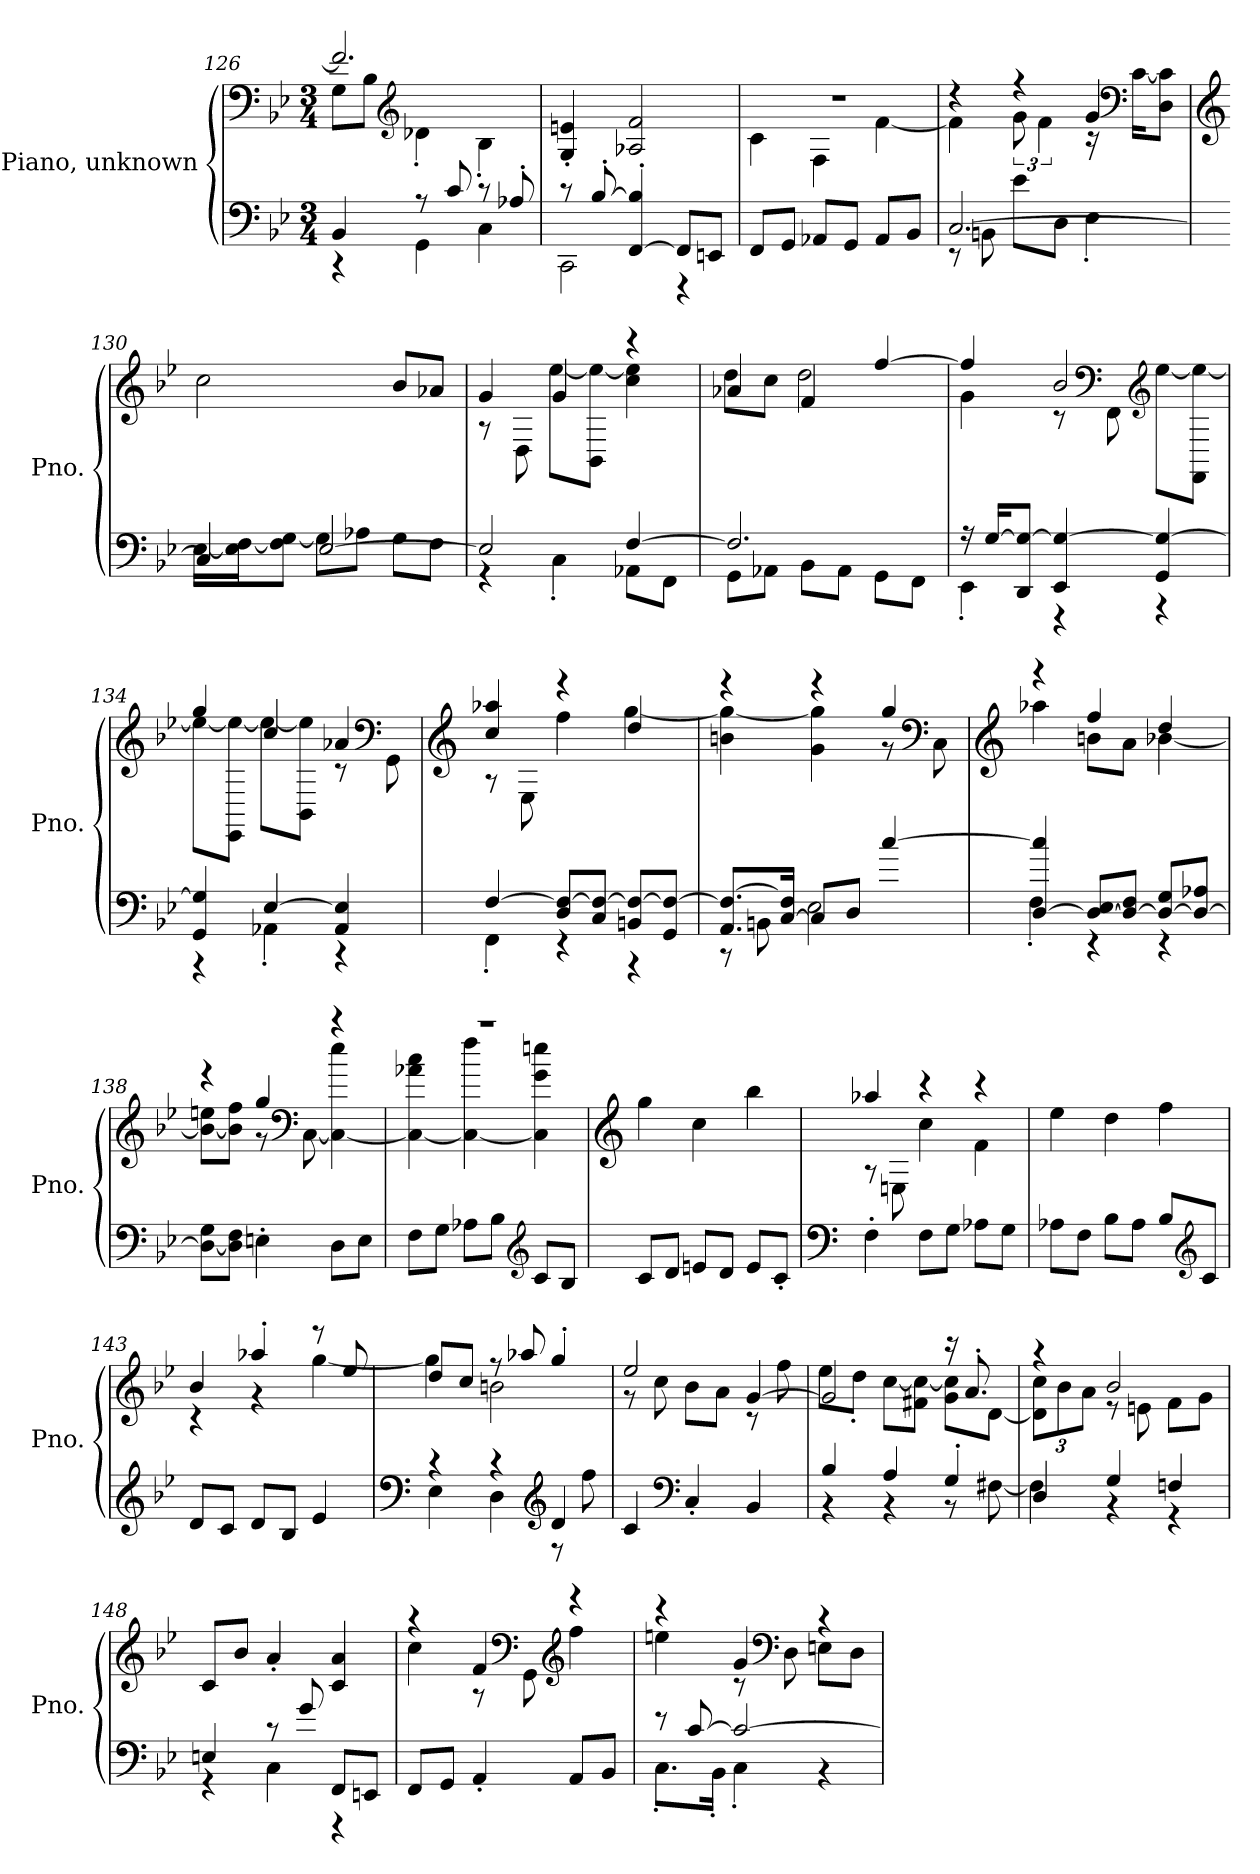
**kern	**kern
*part1	*part1
*staff2	*staff1
*I"Piano, unknown	*
*I'Pno.	*
*clefF4	*clefF4
*k[b-e-]	*k[b-e-]
*M3/4	*M3/4
=126	=126
*^	*^
4BB-/	4r	2.f/]	8G\L
.	.	.	8B-\J
*	*	*clefG2	*
8r	4GG\	.	4d-X'\
8c/	.	.	.
8r	4C\	.	4B-'\
8A-X'/	.	.	.
*	*	*v	*v
=127	=127	=127
8r	2CC\	4G/' 4en/'
[8B-'/	.	.
[4FF/' 4B-/]'	.	2A-X/ 2f/
8FF/L]	4r	.
8EEn/J	.	.
*v	*v	*
!!LO:LB:g=z
=128	=128
*	*^
8FF/L	2.r	4c\
8GG/J	.	.
8AA-X/L	.	4F\
8GG/J	.	.
8AA-/L	.	[4f\
8BB-/J	.	.
=129	=129	=129
*^	*	*
[2.C/	8r	4r	4f\]
.	8BBn\	.	.
.	8e-\L	4r	12g\
.	.	.	6f\
.	8D\J	.	.
.	4E-'\	4g/	16r
*	*	*clefF4	*
.	.	.	[16c\KL
.	.	.	8D\ 8c\]J
*	*	*v	*v
=130	=130	=130
*	*	*clefG2
4C/]	[16E-\LL	2cc\
.	16E-\] [16F\J	.
.	8F\] [8G\J	.
[2E-/	8G\L]	.
.	8A-X\J	.
.	8G\L	8b-/L
.	8F\J	8a-X/J
=131	=131	=131
*	*	*^
2E-/]	4r	4g/	8r
.	.	.	8D\
.	4C'\	4g/	[8ee-\L
.	.	.	8BB-\ 8ee-\_J
[4F/	8AA-X\L	4r	4cc\ 4ee-\]
.	8FF\J	.	.
!!LO:PB:g=z	!!
=132	=132	=132	=132
2.F/]	8GG\L	4a-X/	8dd\L
.	8AA-X\J	.	8cc\J
.	8BB-\L	4f/	2dd\
.	8AA-\J	.	.
.	8GG\L	[4ff/	.
.	8FF\J	.	.
=133	=133	=133	=133
16r	4EE-'\	4ff/]	4g\
[16G/KL	.	.	.
8DD/ 8G/_J	.	.	.
4EE-/ 4G/_	4r	2b-/	8r
*	*	*clefF4	*
.	.	.	8FF\
*	*	*clefG2	*
4GG/ 4G/_	4r	.	[8ee-\L
.	.	.	8FF\ 8ee-\_J
=134	=134	=134	=134
4GG/ 4G/]	4r	4gg/	8ee-\L_
.	.	.	8EE-\ 8ee-\_J
[4E-/	4AA-X'\	4cc/	8ee-\L_
.	.	.	8BB-\ 8ee-\]J
4AA-/ 4E-/]	4r	4a-X/	8r
*	*	*clefF4	*
.	.	.	8GG\
=135	=135	=135	=135
*	*	*clefG2	*
[4F/	4FF'\	4cc/ 4aa-X/	8r
.	.	.	8E-\
8D/ 8F/_L	4r	4r	4ff\
8C/ 8F/_J	.	.	.
8BBn/ 8F/_L	4r	4dd/	[4gg\
8GG/ 8F/_J	.	.	.
!!LO:LB:g=z	!!
=136	=136	=136	=136
8.AA/ 8.F/_L	8r	4r	4bn\ 4gg\_
.	8BBn\	.	.
[16C/ 16F/]Jk	.	.	.
8C/L]	2E-\	4r	4g\ 4gg\]
8D/J	.	.	.
[4cc/	.	4gg/	8r
*	*	*clefF4	*
.	.	.	8C\
=137	=137	=137	=137
*	*	*clefG2	*
[4D/ 4cc/]	4F'\	4r	4aa-X\
8D/_ 8E-/L	4r	4ff/	8bn\L
8D/_ 8F/J	.	.	8a\J
8D/_ 8G/L	4r	4dd/	[4b-X\
8D/_ 8A-X/J	.	.	.
*v	*v	*	*
=138	=138	=138
8D\_ 8G\L	4r	8b-\_ 8een\L
8D\] 8F\J	.	8b-\] 8ff\J
4En'\	4gg/	8r
*	*clefF4	*
.	.	[8C\
8D\L	4r	4C\_ 4ee\
8E\J	.	.
=139	=139	=139
8F\L	2.r	4C\_ 4a-X\ 4cc\
8G\J	.	.
8A-X\L	.	4C\_ 4ff\
8B-\J	.	.
*clefG2	*	*
8c/L	.	4C\] 4g\ 4een\
8B-/J	.	.
*	*v	*v
!!LO:LB:g=z
=140	=140
*	*clefG2
8c/L	4gg\
8d/J	.
8en/L	4cc\
8d/J	.
8e/L	4bb-\
8c'/J	.
=141	=141
*clefF4	*
*	*^
4F'\	4aa-X/	8r
.	.	8En\
8F\L	4r	4cc\
8G\J	.	.
8A-X\L	4r	4f\
8G\J	.	.
*	*v	*v
=142	=142
8A-X\L	4ee-\
8F\J	.
8B-\L	4dd\
8A-\J	.
8B-/L	4ff\
*clefG2	*
8c/J	.
=143	=143
*	*^
8d/L	4b-/	4r
8c/J	.	.
8d/L	4aa-X'/	4r
8B-/J	.	.
4e-/	8r	[4gg\
.	8ee-/	.
=144	=144	=144
*clefF4	*	*
*^	*	*
4r	4E-\	8dd/L	4gg\]
.	.	8cc/J	.
4r	4D\	8r	2bn\
.	.	8aa-X/	.
*clefG2	*	*	*
4d/	8r	4gg'/	.
.	8ff\	.	.
*v	*v	*	*
!!LO:LB:g=z	!!
=145	=145	=145
4c/	2ee-/	8r
.	.	8cc\
*clefF4	*	*
4C'/	.	8b-\L
.	.	8a\J
4BB-/	[4g/	8r
.	.	8ff\
=146	=146	=146
*^	*	*
4B-/	4r	2g/]	8ee-\L
.	.	.	8dd'\J
4A/	4r	.	[8cc\L
.	.	.	8f#X\ 8cc\_J
4G'/	8r	16r	8g\ 8cc\]L
.	.	8.a'/	.
.	[8F#X\	.	[8d\J
=147	=147	=147	=147
*	*	*	*Xbrackettup
4D/	4F#\]	4r	12d\] 12cc\L
.	.	.	12b-\
.	.	.	12a\J
4G/	4r	2b-/	8r
.	.	.	8en\
4Fn/	4r	.	8f\L
.	.	.	8g\J
*	*	*v	*v
=148	=148	=148
4En/	4r	8c/L
.	.	8b-/J
8r	4C\	4a'/
8g/	.	.
8FF/L	4r	4c/ 4a/
8EEn/J	.	.
*v	*v	*
=149	=149
*	*^
8FF/L	4r	4cc\
8GG/J	.	.
4AA'/	4f/	8r
*	*clefF4	*
.	.	8GG\
*	*clefG2	*
8AA/L	4r	4ff\
8BB-/J	.	.
!!LO:LB:g=z	!!
=150	=150	=150
*^	*	*
8r	8.C'\L	4r	4een\
[8c/	.	.	.
.	16BB-'\Jk	.	.
2c/_	4C'\	4g/	8r
*	*	*clefF4	*
.	.	.	8D\
.	4r	4r	8En\L
.	.	.	8D\J
*v	*v	*	*
*	*v	*v
=	=
*-	*-
